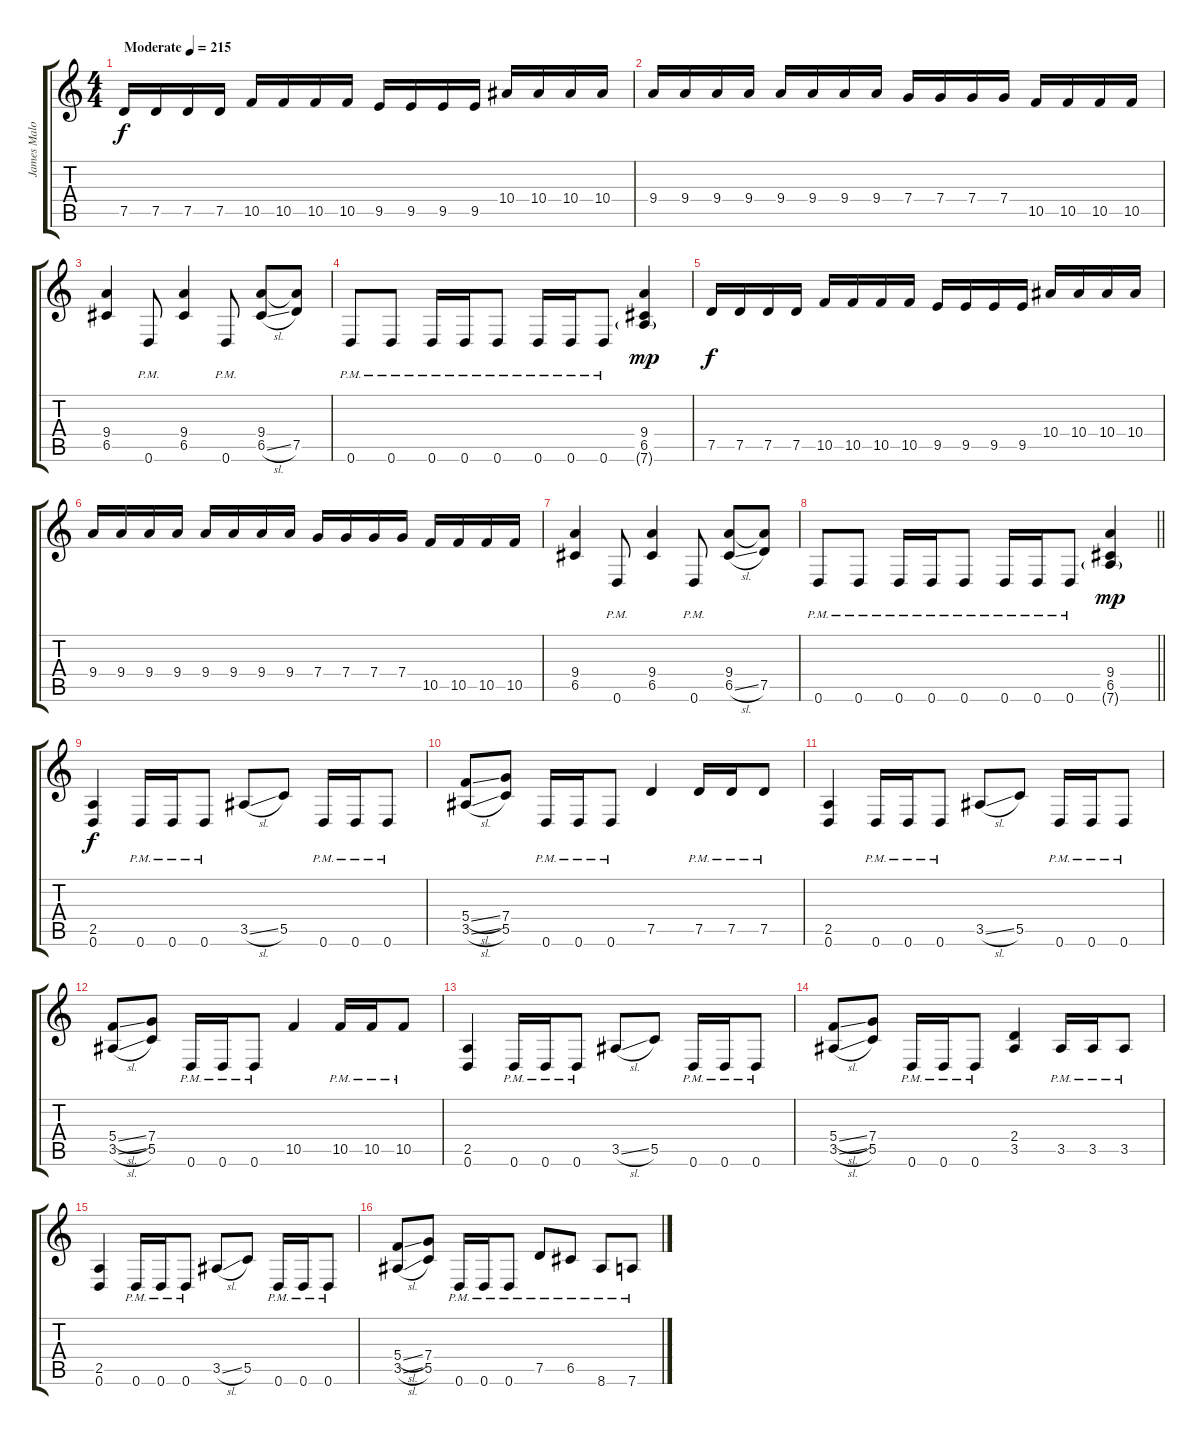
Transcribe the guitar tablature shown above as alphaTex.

\track ("James Malone Rhythm" "James Malo") {instrument distortionguitar}
\staff {score tabs}
\tuning (D4 A3 F3 C3 G2 D2) {hide}
\ts (4 4)
\tempo (215 "Moderate")
\clef g2
\ks c
7.5.16{dy f instrument distortionguitar} 7.5.16 7.5.16 7.5.16 10.5.16 10.5.16 10.5.16 10.5.16 9.5.16 9.5.16 9.5.16 9.5.16 10.4.16 10.4.16 10.4.16 10.4.16 |
9.4.16 9.4.16 9.4.16 9.4.16 9.4.16 9.4.16 9.4.16 9.4.16 7.4.16 7.4.16 7.4.16 7.4.16 10.5.16 10.5.16 10.5.16 10.5.16 |
(9.4 6.5).4 0.6{pm}.8 (9.4 6.5).4 0.6{pm}.8 (9.4 6.5{sl}).8 (9.4{t} 7.5).8 |
0.6{pm}.8 0.6{pm}.8 0.6{pm}.16 0.6{pm}.16 0.6{pm}.8 0.6{pm}.16 0.6{pm}.16 0.6{pm}.8 (9.4 6.5 7.6{g}).4{dy mp} |
7.5.16{dy f} 7.5.16 7.5.16 7.5.16 10.5.16 10.5.16 10.5.16 10.5.16 9.5.16 9.5.16 9.5.16 9.5.16 10.4.16 10.4.16 10.4.16 10.4.16 |
9.4.16 9.4.16 9.4.16 9.4.16 9.4.16 9.4.16 9.4.16 9.4.16 7.4.16 7.4.16 7.4.16 7.4.16 10.5.16 10.5.16 10.5.16 10.5.16 |
(9.4 6.5).4 0.6{pm}.8 (9.4 6.5).4 0.6{pm}.8 (9.4 6.5{sl}).8 (9.4{t} 7.5).8 |
\barLineRight lightlight
0.6{pm}.8 0.6{pm}.8 0.6{pm}.16 0.6{pm}.16 0.6{pm}.8 0.6{pm}.16 0.6{pm}.16 0.6{pm}.8 (9.4 6.5 7.6{g}).4{dy mp} |
(2.5 0.6).4{dy f} 0.6{pm}.16 0.6{pm}.16 0.6{pm}.8 3.5{sl}.8 5.5.8 0.6{pm}.16 0.6{pm}.16 0.6{pm}.8 |
(5.4{sl} 3.5{sl}).8 (7.4 5.5).8 0.6{pm}.16 0.6{pm}.16 0.6{pm}.8 7.5.4 7.5{pm}.16 7.5{pm}.16 7.5{pm}.8 |
(2.5 0.6).4 0.6{pm}.16 0.6{pm}.16 0.6{pm}.8 3.5{sl}.8 5.5.8 0.6{pm}.16 0.6{pm}.16 0.6{pm}.8 |
(5.4{sl} 3.5{sl}).8 (7.4 5.5).8 0.6{pm}.16 0.6{pm}.16 0.6{pm}.8 10.5.4 10.5{pm}.16 10.5{pm}.16 10.5{pm}.8 |
(2.5 0.6).4 0.6{pm}.16 0.6{pm}.16 0.6{pm}.8 3.5{sl}.8 5.5.8 0.6{pm}.16 0.6{pm}.16 0.6{pm}.8 |
(5.4{sl} 3.5{sl}).8 (7.4 5.5).8 0.6{pm}.16 0.6{pm}.16 0.6{pm}.8 (2.4 3.5).4 3.5{pm}.16 3.5{pm}.16 3.5{pm}.8 |
(2.5 0.6).4 0.6{pm}.16 0.6{pm}.16 0.6{pm}.8 3.5{sl}.8 5.5.8 0.6{pm}.16 0.6{pm}.16 0.6{pm}.8 |
(5.4{sl} 3.5{sl}).8 (7.4 5.5).8 0.6{pm}.16 0.6{pm}.16 0.6{pm}.8 7.5{pm}.8 6.5{pm}.8 8.6{pm}.8 7.6{pm}.8
